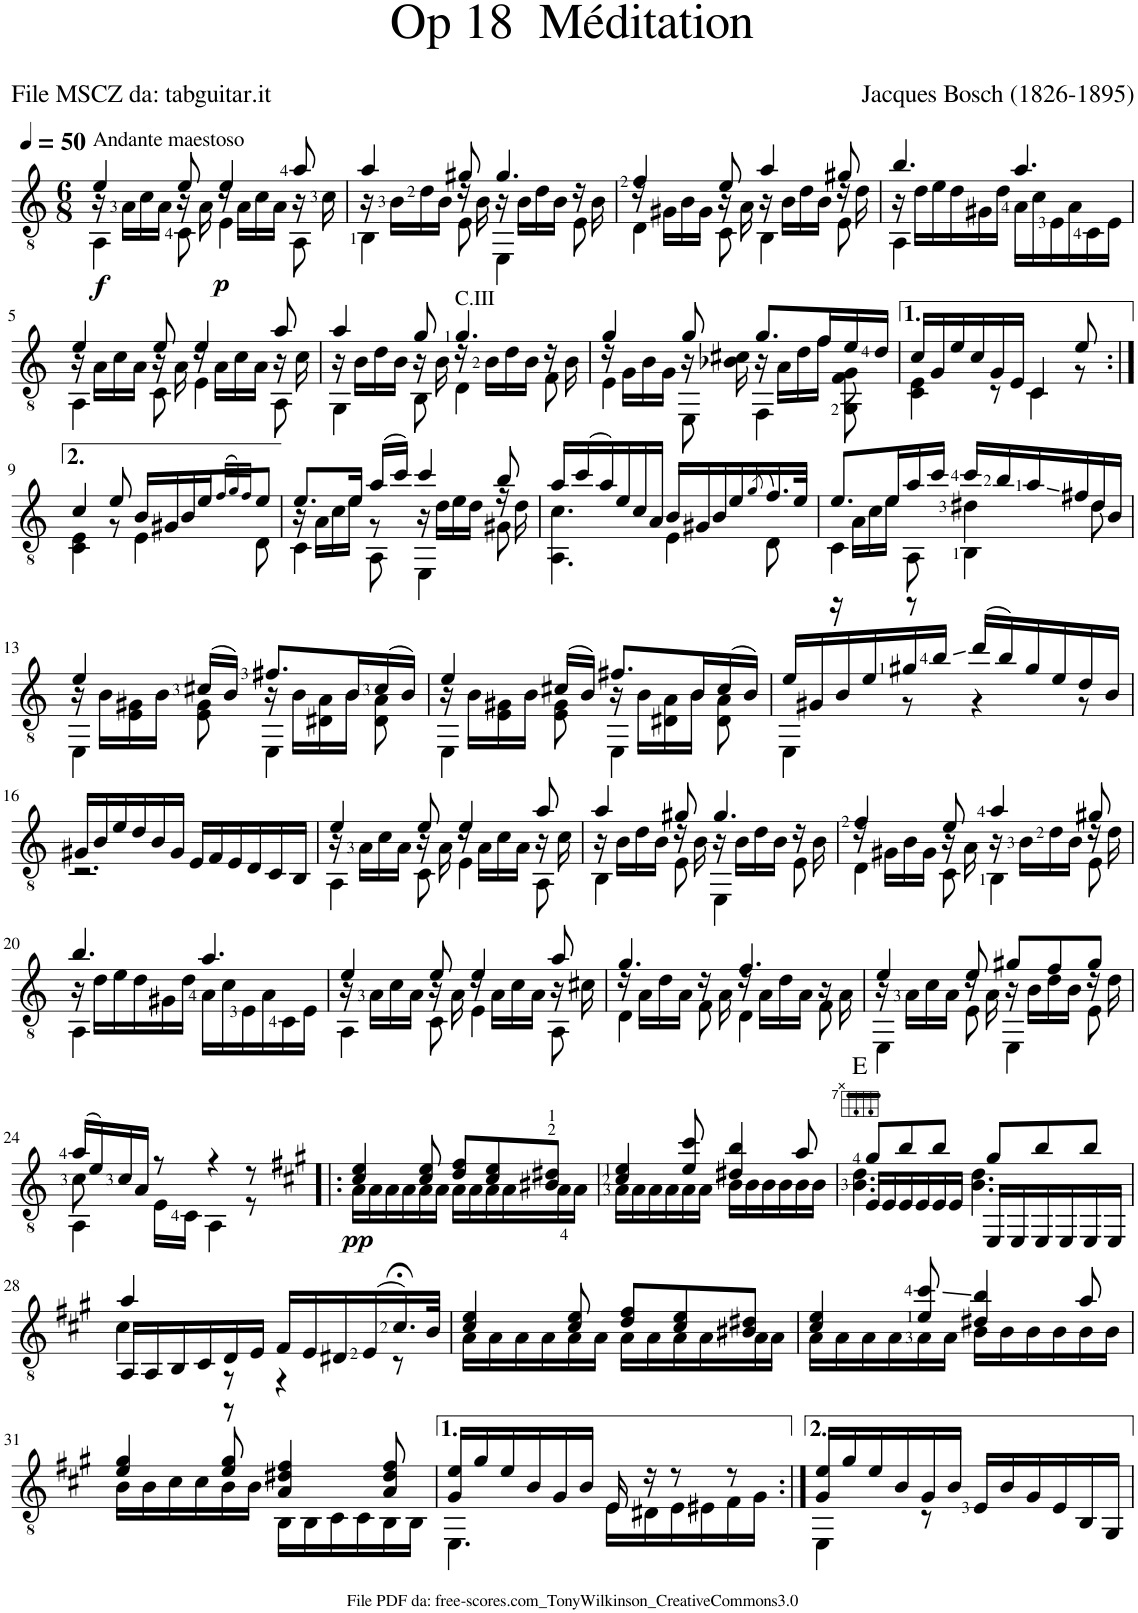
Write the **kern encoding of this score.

**kern	**dynam	**harte
*part1	*part1	*part1
*staff1	*staff1	*
*I"Guitar	*	*
*I'Guit.	*	*
*clefGv2	*	*
*k[]	*	*
*M6/8	*	*
*MM50	*	*
=1	=1	=1
*^	*	*
*	*^	*	*
!LO:TX:a:t=Andante maestoso	!	!	!	!
!	!	!	!LO:DY:b	!
4e/	16r	4AA\	f	.
.	16A\LL	.	.	.
.	16c\	.	.	.
.	16A\JJ	.	.	.
8e/	16r	8C\	.	.
.	16A\	.	.	.
!	!	!	!LO:DY:b	!
4e/	16r	4E\	p	.
.	16A\LL	.	.	.
.	16c\	.	.	.
.	16A\JJ	.	.	.
8a/	16r	8AA\	.	.
.	16c\	.	.	.
=2	=2	=2	=2	=2
4a/	16r	4BB\	.	.
.	16B\LL	.	.	.
.	16d\	.	.	.
.	16B\JJ	.	.	.
8g#X/	16r	8E\	.	.
.	16B\	.	.	.
4.g#/	16r	4EE\	.	.
.	16B\LL	.	.	.
.	16d\	.	.	.
.	16B\JJ	.	.	.
.	16r	8E\	.	.
.	16B\	.	.	.
=3	=3	=3	=3	=3
4f/	16r	4D\	.	.
.	16G#X\LL	.	.	.
.	16B\	.	.	.
.	16G#\JJ	.	.	.
8e/	16r	8C\	.	.
.	16A\	.	.	.
4a/	16r	4BB\	.	.
.	16B\LL	.	.	.
.	16d\	.	.	.
.	16B\JJ	.	.	.
8g#X/	16r	8E\	.	.
.	16d\	.	.	.
=4	=4	=4	=4	=4
4.b/	16r	4AA\	.	.
.	16d\LL	.	.	.
.	16e\	.	.	.
.	16d\	.	.	.
.	16G#X\	2ryy	.	.
.	16d\JJ	.	.	.
4.a/	16A\LL	.	.	.
.	16c\	.	.	.
.	16E\	.	.	.
.	16A\	.	.	.
.	16C\	.	.	.
.	16E\JJ	.	.	.
!!LO:LB:g=z	!!	!!
=5	=5	=5	=5	=5
4e/	16r	4AA\	.	.
.	16A\LL	.	.	.
.	16c\	.	.	.
.	16A\JJ	.	.	.
8e/	16r	8C\	.	.
.	16A\	.	.	.
4e/	16r	4E\	.	.
.	16A\LL	.	.	.
.	16c\	.	.	.
.	16A\JJ	.	.	.
8a/	16r	8AA\	.	.
.	16c\	.	.	.
=6	=6	=6	=6	=6
4a/	16r	4GG\	.	.
.	16B\LL	.	.	.
.	16d\	.	.	.
.	16B\JJ	.	.	.
8g/	16r	8BB\	.	.
.	16B\	.	.	.
!LO:TX:a:t=C.III	!	!	!	!
4.g/	16r	4D\	.	.
.	16B\LL	.	.	.
.	16d\	.	.	.
.	16B\JJ	.	.	.
.	16r	8F\	.	.
.	16B\	.	.	.
=7	=7	=7	=7	=7
4g/	16r	4E\	.	.
.	16G\LL	.	.	.
.	16B\	.	.	.
.	16G\JJ	.	.	.
8g/	16r	8EE\	.	.
.	16B-X\ 16c#X\	.	.	.
8.g/L	16r	4FF\	.	.
.	16A\LL	.	.	.
.	16d\	.	.	.
16f/L	16f\JJ	.	.	.
16e/	8F\ 8G\	8GG\	.	.
16d/JJ	.	.	.	.
*	*v	*v	*	*
=8	=8	=8	=8
16c/LL	4C\ 4E\	.	.
16G/	.	.	.
16e/	.	.	.
16c/	.	.	.
16G/	8r	.	.
16E/JJ	.	.	.
4C/	4C\	.	.
8e/	8r	.	.
!!LO:LB:g=z	!!
=9:|!	=9:|!	=9:|!	=9:|!
4c/	4C\ 4E\	.	.
8e/	8r	.	.
16B/LL	4E\	.	.
16G#X/	.	.	.
16B/	.	.	.
16e/J	.	.	.
(32qf/LLL	.	.	.
32qg/)	.	.	.
32qf/JJJ	.	.	.
8e/J	8D\	.	.
=10	=10	=10	=10
*	*^	*	*
8.e/L	16r	4C\	.	.
.	16A\LL	.	.	.
.	16c\	.	.	.
16e/Jk	16e\JJ	.	.	.
(16a/LL	8r	8AA\	.	.
16cc/JJ)	.	.	.	.
4cc/	16r	4EE\	.	.
.	16d\LL	.	.	.
.	16e\	.	.	.
.	16d\JJ	.	.	.
8b/	16r	8G#X\	.	.
.	16d\	.	.	.
*	*v	*v	*	*
=11	=11	=11	=11
16a/LL	4.AA\ 4.c\	.	.
(16cc/	.	.	.
16a/)	.	.	.
16e/	.	.	.
16c/	.	.	.
16A/JJ	.	.	.
16B/LL	4E\	.	.
16G#X/	.	.	.
16B/	.	.	.
16e/	.	.	.
(8qg/	.	.	.
16.f/)	8D\	.	.
32e/JJk	.	.	.
=12	=12	=12	=12
*	*^	*	*
8.e/L	4C\	16r	.	.
.	.	16A\LL	.	.
.	.	16c\	.	.
16e/L	.	16e\JJ	.	.
16a/	8AA\	8r	.	.
16cc/JJ	.	.	.	.
16cc/LL	4BB\	4d#X\	.	.
16b/	.	.	.	.
16a/	.	.	.	.
16f#X/	.	.	.	.
16d#/	8d#\	8ryy	.	.
16B/JJ	.	.	.	.
!!LO:LB:g=z	!!	!!
=13	=13	=13	=13	=13
4e/	16r	4EE\	.	.
.	16B\LL	.	.	.
.	16E\ 16G#X\	.	.	.
.	16B\JJ	.	.	.
(16c#X/LL	8ryy	8E\ 8G#\	.	.
16B/JJ)	.	.	.	.
8.f#X/L	16r	4EE\	.	.
.	16B\LL	.	.	.
.	16D#X\ 16A\	.	.	.
16B/L	16B\JJ	.	.	.
(16c#/	8ryy	8D#\ 8A\	.	.
16B/JJ)	.	.	.	.
=14	=14	=14	=14	=14
4e/	16r	4EE\	.	.
.	16B\LL	.	.	.
.	16E\ 16G#X\	.	.	.
.	16B\JJ	.	.	.
(16c#X/LL	8ryy	8E\ 8G#\	.	.
16B/JJ)	.	.	.	.
8.f#X/L	16r	4EE\	.	.
.	16B\LL	.	.	.
.	16D#X\ 16A\	.	.	.
16B/L	16B\JJ	.	.	.
(16c#/	8ryy	8D#\ 8A\	.	.
16B/JJ)	.	.	.	.
*	*v	*v	*	*
=15	=15	=15	=15
16e/LL	4EE\	.	.
16G#X/	.	.	.
16B/	.	.	.
16e/	.	.	.
16g#X/	8r	.	.
16b/JJ	.	.	.
(16dd/LL	4r	.	.
16b/)	.	.	.
16g#/	.	.	.
16e/	.	.	.
16d/	8r	.	.
16B/JJ	.	.	.
!!LO:LB:g=z	!!
=16	=16	=16	=16
16G#X/LL	2.r	.	.
16B/	.	.	.
16e/	.	.	.
16d/	.	.	.
16B/	.	.	.
16G#/JJ	.	.	.
16E/LL	.	.	.
16F/	.	.	.
16E/	.	.	.
16D/	.	.	.
16C/	.	.	.
16BB/JJ	.	.	.
=17	=17	=17	=17
*	*^	*	*
4e/	16r	4AA\	.	.
.	16A\LL	.	.	.
.	16c\	.	.	.
.	16A\JJ	.	.	.
8e/	16r	8C\	.	.
.	16A\	.	.	.
4e/	16r	4E\	.	.
.	16A\LL	.	.	.
.	16c\	.	.	.
.	16A\JJ	.	.	.
8a/	16r	8AA\	.	.
.	16c\	.	.	.
=18	=18	=18	=18	=18
4a/	16r	4BB\	.	.
.	16B\LL	.	.	.
.	16d\	.	.	.
.	16B\JJ	.	.	.
8g#X/	16r	8E\	.	.
.	16B\	.	.	.
4.g#/	16r	4EE\	.	.
.	16B\LL	.	.	.
.	16d\	.	.	.
.	16B\JJ	.	.	.
.	16r	8E\	.	.
.	16B\	.	.	.
=19	=19	=19	=19	=19
4f/	16r	4D\	.	.
.	16G#X\LL	.	.	.
.	16B\	.	.	.
.	16G#\JJ	.	.	.
8e/	16r	8C\	.	.
.	16A\	.	.	.
4a/	16r	4BB\	.	.
.	16B\LL	.	.	.
.	16d\	.	.	.
.	16B\JJ	.	.	.
8g#X/	16r	8E\	.	.
.	16d\	.	.	.
!!LO:LB:g=z	!!	!!
=20	=20	=20	=20	=20
4.b/	16r	4AA\	.	.
.	16d\LL	.	.	.
.	16e\	.	.	.
.	16d\	.	.	.
.	16G#X\	2ryy	.	.
.	16d\JJ	.	.	.
4.a/	16A\LL	.	.	.
.	16c\	.	.	.
.	16E\	.	.	.
.	16A\	.	.	.
.	16C\	.	.	.
.	16E\JJ	.	.	.
=21	=21	=21	=21	=21
4e/	16r	4AA\	.	.
.	16A\LL	.	.	.
.	16c\	.	.	.
.	16A\JJ	.	.	.
8e/	16r	8C\	.	.
.	16A\	.	.	.
4e/	16r	4E\	.	.
.	16A\LL	.	.	.
.	16c\	.	.	.
.	16A\JJ	.	.	.
8a/	16r	8AA\	.	.
.	16c#X\	.	.	.
=22	=22	=22	=22	=22
4.g/	16r	4D\	.	.
.	16A\LL	.	.	.
.	16d\	.	.	.
.	16A\JJ	.	.	.
.	16r	8F\	.	.
.	16A\	.	.	.
4.f/	16r	4D\	.	.
.	16A\LL	.	.	.
.	16d\	.	.	.
.	16A\JJ	.	.	.
.	16r	8F\	.	.
.	16A\	.	.	.
=23	=23	=23	=23	=23
4e/	16r	4EE\	.	.
.	16A\LL	.	.	.
.	16c\	.	.	.
.	16A\JJ	.	.	.
8e/	16r	8E\	.	.
.	16A\	.	.	.
8g#X/L	16r	4EE\	.	.
.	16B\LL	.	.	.
8f/	16d\	.	.	.
.	16B\JJ	.	.	.
8g#/J	16r	8E\	.	.
.	16d\	.	.	.
!!LO:LB:g=z	!!	!!
=24	=24	=24	=24	=24
(16a/LL	8c\	4AA\	.	.
16e/)	.	.	.	.
16c/	2ryy	.	.	.
16A/JJ	.	.	.	.
8r	.	16E\LL	.	.
.	.	16C\JJ	.	.
4r	.	4AA\	.	.
8r	8ryy	8r	.	.
*v	*v	*v	*	*
=25!|:	=25!|:	=25!|:
*k[f#c#g#]	*	*
*^	*	*
*	*^	*	*
!	!	!	!LO:DY:b	!
*	*v	*v	*	*
4c#/ 4e/	16A\LL	pp	.
.	16A\	.	.
.	16A\	.	.
.	16A\	.	.
8c#/ 8e/	16A\	.	.
.	16A\JJ	.	.
8d/ 8f#/L	16A\LL	.	.
.	16A\	.	.
8c#/ 8e/	16A\	.	.
.	16A\	.	.
8B#X/ 8d#X/J	16A\	.	.
.	16A\JJ	.	.
=26	=26	=26	=26
4c#/ 4e/	16A\LL	.	.
.	16A\	.	.
.	16A\	.	.
.	16A\	.	.
8e/ 8cc#/	16A\	.	.
.	16A\JJ	.	.
4d#X/ 4b/	16B\LL	.	.
.	16B\	.	.
.	16B\	.	.
.	16B\	.	.
8a/	16B\	.	.
.	16B\JJ	.	.
=27	=27	=27	=27
*	*^	*	*
16E/LL	4.B\ 4.d\	8g#/L	.	E:maj
16E/	.	.	.	.
16E/	.	8b/	.	.
16E/	.	.	.	.
16E/	.	8b/J	.	.
16E/JJ	.	.	.	.
16EE/LL	4.B\ 4.d\	8g#/L	.	.
16EE/	.	.	.	.
16EE/	.	8b/	.	.
16EE/	.	.	.	.
16EE/	.	8b/J	.	.
16EE/JJ	.	.	.	.
!!LO:LB:g=z	!!	!!
=28	=28	=28	=28	=28
16AA/LL	4c#\	4a/	.	.
16AA/	.	.	.	.
16BB/	.	.	.	.
16C#/	.	.	.	.
16D/	8r	8r	.	.
16E/JJ	.	.	.	.
16F#/LL	4.ryy	4r	.	.
16E/	.	.	.	.
16D#X/	.	.	.	.
(16E/	.	.	.	.
16.c#;</)	.	8r	.	.
32B/JJk	.	.	.	.
*	*v	*v	*	*
=29	=29	=29	=29
4c#/ 4e/	16A\LL	.	.
.	16A\	.	.
.	16A\	.	.
.	16A\	.	.
8c#/ 8e/	16A\	.	.
.	16A\JJ	.	.
8d/ 8f#/L	16A\LL	.	.
.	16A\	.	.
8c#/ 8e/	16A\	.	.
.	16A\	.	.
8B#X/ 8d#X/J	16A\	.	.
.	16A\JJ	.	.
=30	=30	=30	=30
4c#/ 4e/	16A\LL	.	.
.	16A\	.	.
.	16A\	.	.
.	16A\	.	.
8e/ 8cc#/	16A\	.	.
.	16A\JJ	.	.
4d#X/ 4b/	16B\LL	.	.
.	16B\	.	.
.	16B\	.	.
.	16B\	.	.
8a/	16B\	.	.
.	16B\JJ	.	.
!!LO:LB:g=z	!!
=31	=31	=31	=31
4e/ 4g#/	16B\LL	.	.
.	16B\	.	.
.	16c#\	.	.
.	16c#\	.	.
8e/ 8g#/	16B\	.	.
.	16B\JJ	.	.
4A/ 4d#X/ 4f#/	16BB\LL	.	.
.	16BB\	.	.
.	16C#\	.	.
.	16C#\	.	.
8A/ 8d#/ 8f#/	16BB\	.	.
.	16BB\JJ	.	.
=32	=32	=32	=32
16G#/ 16e/LL	4.EE\	.	.
16g#/	.	.	.
16e/	.	.	.
16B/	.	.	.
16G#/	.	.	.
16B/JJ	.	.	.
16E/	16E\LL	.	.
16r	16D#X\	.	.
8r	16E\	.	.
.	16E#X\	.	.
8r	16F#\	.	.
.	16G#\JJ	.	.
=33:|!	=33:|!	=33:|!	=33:|!
16G#/ 16e/LL	4EE\	.	.
16g#/	.	.	.
16e/	.	.	.
16B/	.	.	.
16G#/	8r	.	.
16B/JJ	.	.	.
16E/LL	4.ryy	.	.
16B/	.	.	.
16G#/	.	.	.
16E/	.	.	.
16BB/	.	.	.
16GG#/JJ	.	.	.
*v	*v	*	*
=	=	=
*-	*-	*-
